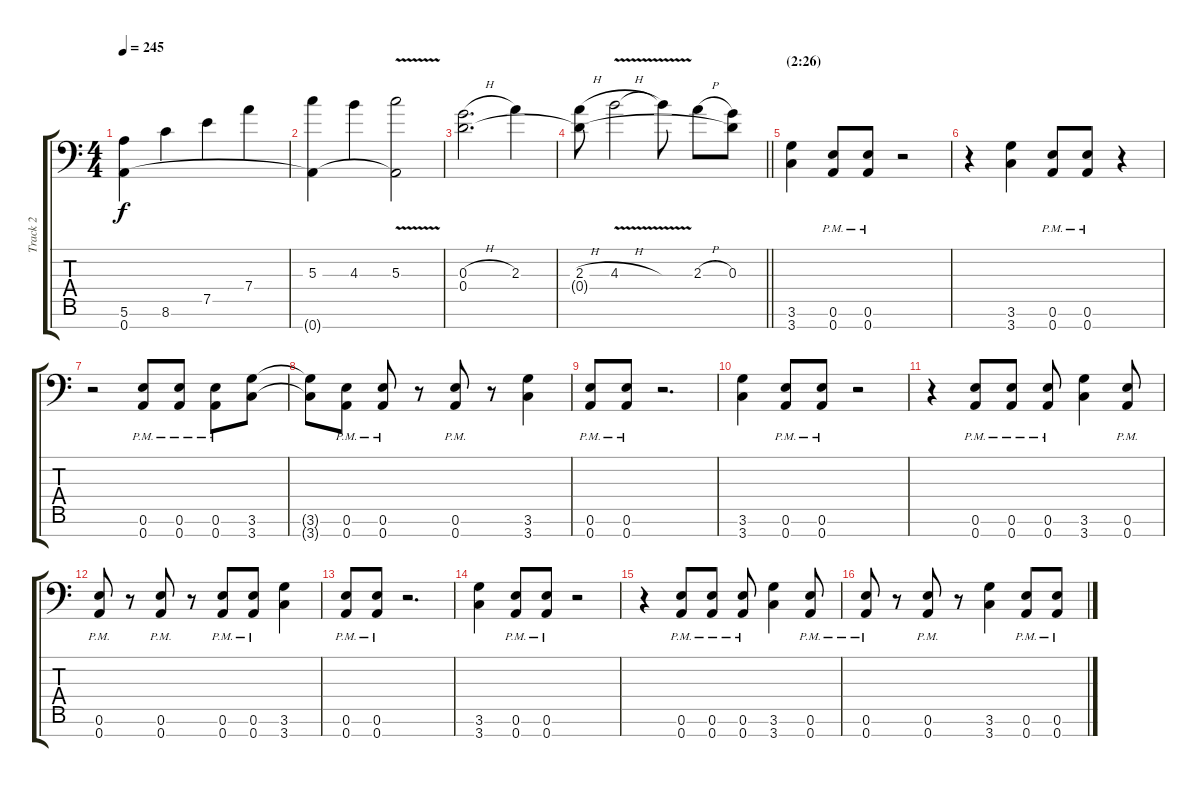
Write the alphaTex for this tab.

\track ("Track 2" "Track 2") {instrument distortionguitar}
\staff {score tabs}
\tuning (E4 B3 G3 D3 A2 E2 A1) {hide}
\ts (4 4)
\tempo 245
\clef f4
\ks c
(5.6 0.7{t}).4{dy f} 8.6.4 7.5.4 7.4.4 |
(5.3 0.7{t}).4 4.3.4 (5.3{v} 0.7{t}).2 |
(0.3{h} 0.4).2{d} 2.3.4 |
\barLineRight lightlight
(2.3{h} 0.4{t}).8 4.3{v h}.2 4.3{t}.8 2.3{h}.8 (0.3 0.4{t}).8 |
\section ("" "(2:26)")
(3.6 3.7).4 (0.6{pm} 0.7{pm}).8 (0.6{pm} 0.7{pm}).8 r.2 |
r.4 (3.6 3.7).4 (0.6{pm} 0.7{pm}).8 (0.6{pm} 0.7{pm}).8 r.4 |
r.2 (0.6{pm} 0.7{pm}).8 (0.6{pm} 0.7{pm}).8 (0.6{pm} 0.7{pm}).8 (3.6 3.7).8 |
(3.6{t} 3.7{t}).8 (0.6{pm} 0.7{pm}).8 (0.6{pm} 0.7{pm}).8 r.8 (0.6{pm} 0.7{pm}).8 r.8 (3.6 3.7).4 |
(0.6{pm} 0.7{pm}).8 (0.6{pm} 0.7{pm}).8 r.2{d} |
(3.6 3.7).4 (0.6{pm} 0.7{pm}).8 (0.6{pm} 0.7{pm}).8 r.2 |
r.4 (0.6{pm} 0.7{pm}).8 (0.6{pm} 0.7{pm}).8 (0.6{pm} 0.7{pm}).8 (3.6 3.7).4 (0.6{pm} 0.7{pm}).8 |
(0.6{pm} 0.7{pm}).8 r.8 (0.6{pm} 0.7{pm}).8 r.8 (0.6{pm} 0.7{pm}).8 (0.6{pm} 0.7{pm}).8 (3.6 3.7).4 |
(0.6{pm} 0.7{pm}).8 (0.6{pm} 0.7{pm}).8 r.2{d} |
(3.6 3.7).4 (0.6{pm} 0.7{pm}).8 (0.6{pm} 0.7{pm}).8 r.2 |
r.4 (0.6{pm} 0.7{pm}).8 (0.6{pm} 0.7{pm}).8 (0.6{pm} 0.7{pm}).8 (3.6 3.7).4 (0.6{pm} 0.7{pm}).8 |
(0.6{pm} 0.7{pm}).8 r.8 (0.6{pm} 0.7{pm}).8 r.8 (3.6 3.7).4 (0.6{pm} 0.7{pm}).8 (0.6{pm} 0.7{pm}).8
